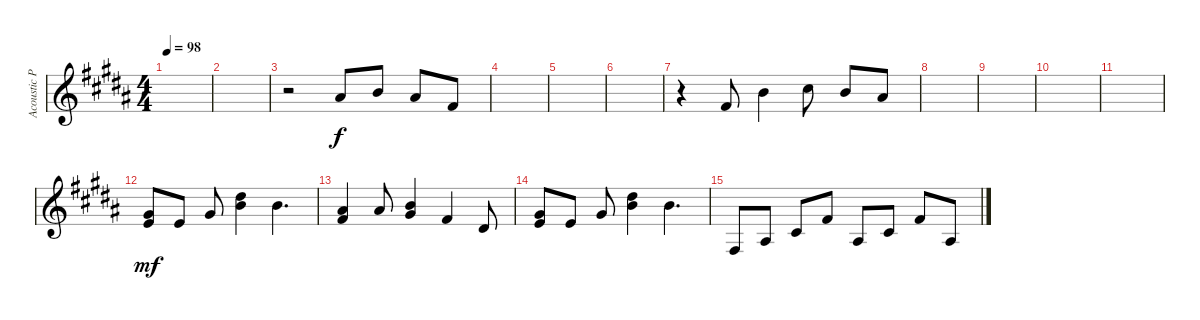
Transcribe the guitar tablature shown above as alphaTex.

\track ("Acoustic Piano" "Acoustic P") {instrument acousticgrandpiano}
\staff {score}
\tuning (E4 B3 G3 D3 A2 E2 B1) {hide}
\ts (4 4)
\tempo 98
\clef g2
\ks b
|
|
r.2 6.1.8{dy f} 7.1.8 6.1.8 2.1.8 |
|
|
|
r.4 2.1.8 7.1.4 9.1.8 7.1.8 6.1.8 |
|
|
|
|
(4.1 5.2).8{dy mf} 0.1.8 4.1.8 (7.1 16.2).4 7.1.4{d} |
(6.1 7.2).4 6.1.8 (7.1 9.2).4 2.1.4 4.2.8 |
(4.1 5.2).8 0.1.8 4.1.8 (7.1 16.2).4 7.1.4{d} |
4.4.8 3.3.8 2.2.8 2.1.8 3.3.8 2.2.8 2.1.8 3.3.8
